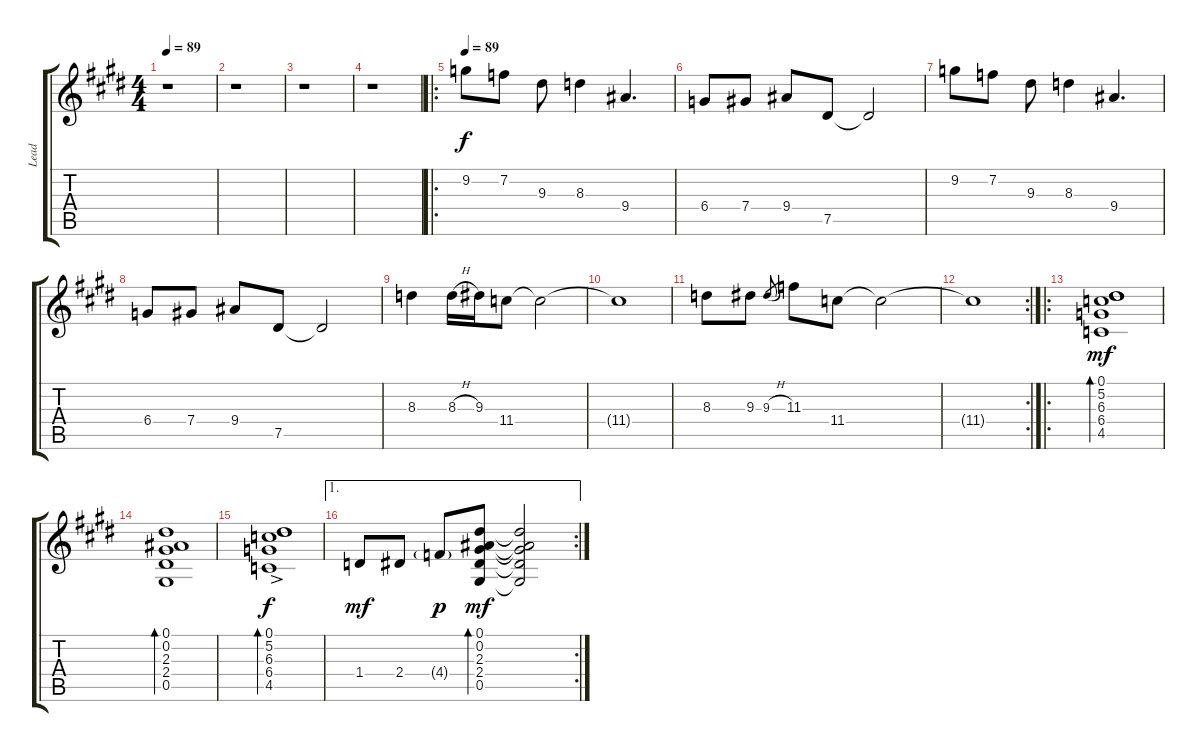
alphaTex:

\track ("Lead" "Lead") {instrument acousticguitarnylon}
\staff {score tabs}
\tuning (Eb4 Bb3 Gb3 Db3 Ab2 Eb2) {hide}
\ts (4 4)
\tempo 89
\clef g2
\ks e
r.1{dy f instrument acousticguitarnylon} |
r.1 |
r.1 |
r.1 |
\ro
\tempo 89
9.2.8 7.2.8 9.3.8 8.3.4 9.4.4{d} |
\ks c#minor
6.4.8 7.4.8 9.4.8 7.5.8 7.5{t}.2 |
9.2.8 7.2.8 9.3.8 8.3.4 9.4.4{d} |
6.4.8 7.4.8 9.4.8 7.5.8 7.5{t}.2 |
\ks e
8.3.4 8.3{h}.16 9.3.16 11.4.8 11.4{t}.2 |
\ks c#minor
11.4{t}.1 |
8.3.8 9.3.8 9.3{h}.8{gr} 11.3.8 11.4.8 11.4{t}.2 |
\rc 2
11.4{t}.1 |
\ro
\ks e
(0.1 5.2 6.3 6.4 4.5).1{bd 30 dy mf} |
\ks c#minor
(0.1 0.2 2.3 2.4 0.5).1{bd 30} |
(0.1{ac} 5.2{ac} 6.3{ac} 6.4{ac} 4.5{ac}).1{bd 30 dy f} |
\ae 1
\rc 2
1.4.8{dy mf} 2.4.8 4.4{g}.8{dy p} (0.1 0.2 2.3 2.4 0.5).8{bd 30 dy mf} (0.1{t} 0.2{t} 2.3{t} 2.4{t} 0.5{t}).2
